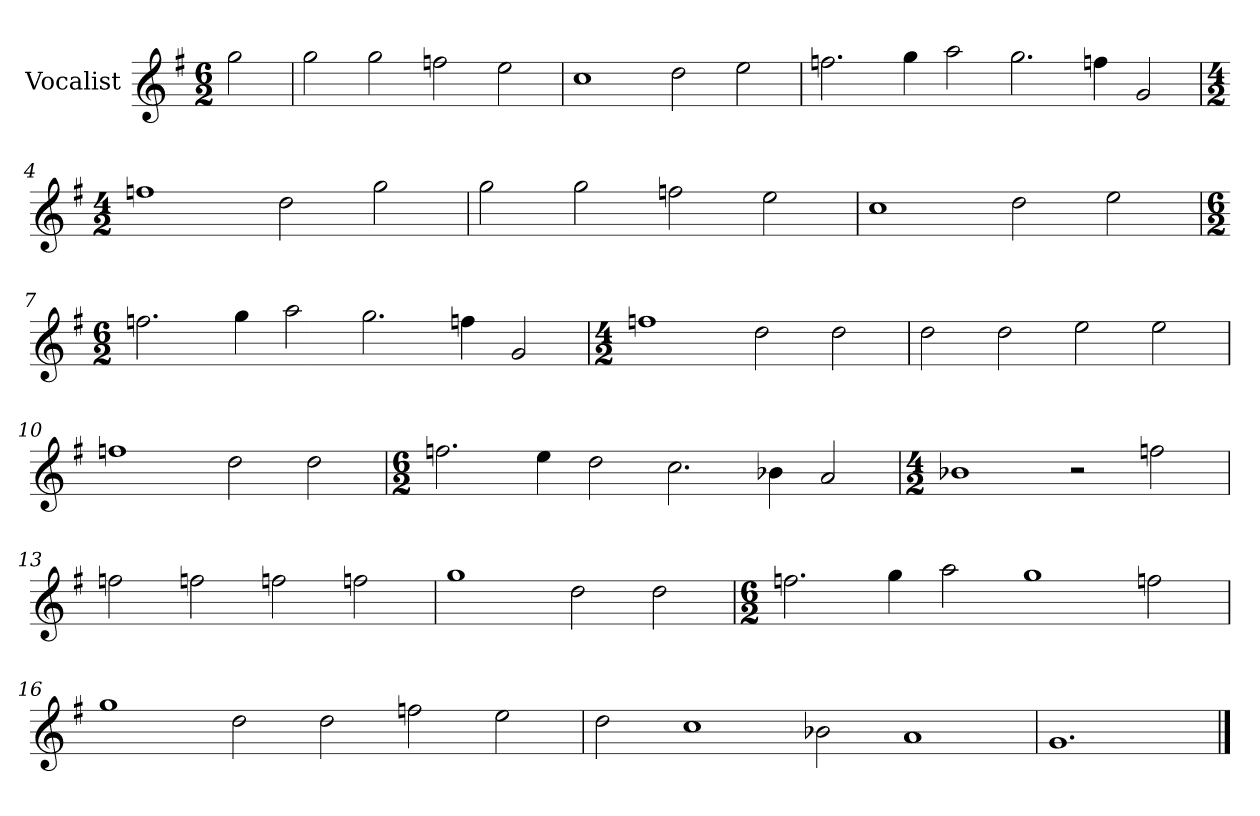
**kern
*part1
*staff1
*I"Vocalist
*k[f#]
*G:
*M6/2
=
2gg
=1
2gg
2gg
2ffn
2ee
=2
1cc
2dd
2ee
=3
2.ffn
4gg
2aa
2.gg
4ffn
2g
=4
*M4/2
1ffn
2dd
2gg
=5
2gg
2gg
2ffn
2ee
=6
1cc
2dd
2ee
=7
*M6/2
2.ffn
4gg
2aa
2.gg
4ffn
2g
=8
*M4/2
1ffn
2dd
2dd
=9
2dd
2dd
2ee
2ee
=10
1ffn
2dd
2dd
=11
*M6/2
2.ffn
4ee
2dd
2.cc
4b-X
2a
=12
*M4/2
1b-X
2r
2ffn
=13
2ffn
2ffn
2ffn
2ffn
=14
1gg
2dd
2dd
=15
*M6/2
2.ffn
4gg
2aa
1gg
2ffn
=16
1gg
2dd
2dd
2ffn
2ee
=17
2dd
1cc
2b-X
1a
=18
1.g
==
*-
